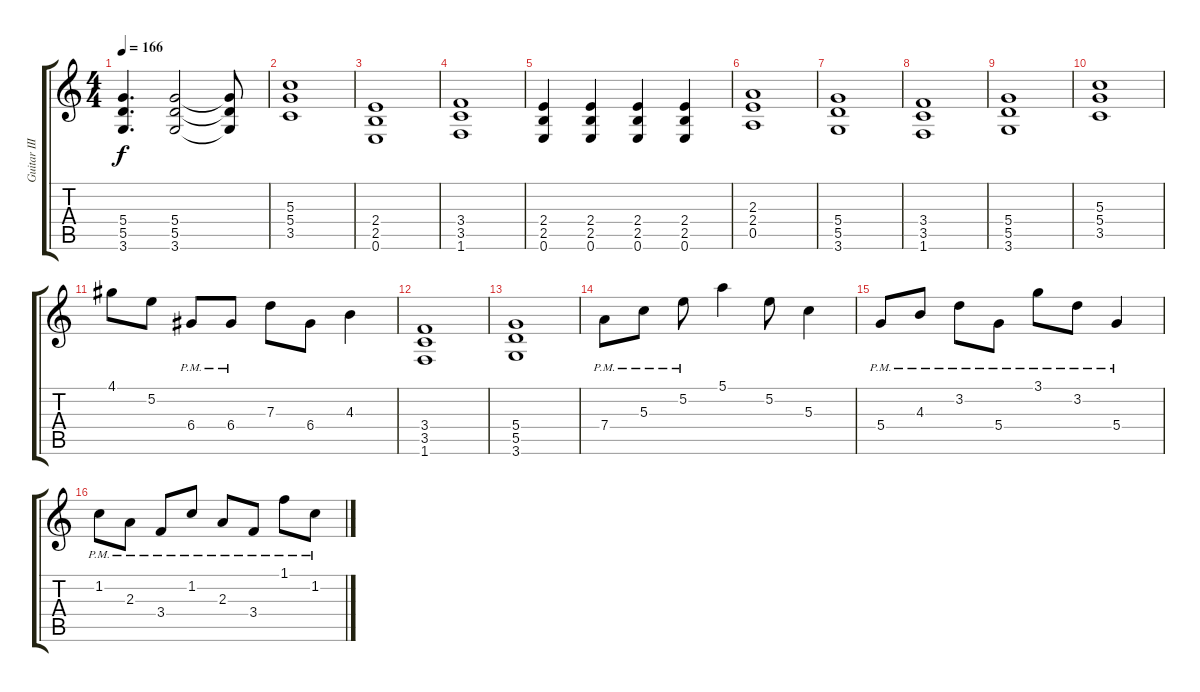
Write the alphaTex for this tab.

\track ("Guitar III" "Guitar III") {instrument electricguitarclean}
\staff {score tabs}
\tuning (E4 B3 G3 D3 A2 E2) {hide}
\ts (4 4)
\tempo 166
\clef g2
\ks c
(5.4 5.5 3.6).4{d dy f} (5.4 5.5 3.6).2 (5.4{t} 5.5{t} 3.6{t}).8 |
(5.3 5.4 3.5).1 |
(2.4 2.5 0.6).1 |
(3.4 3.5 1.6).1 |
(2.4 2.5 0.6).4 (2.4 2.5 0.6).4 (2.4 2.5 0.6).4 (2.4 2.5 0.6).4 |
(2.3 2.4 0.5).1 |
(5.4 5.5 3.6).1 |
(3.4 3.5 1.6).1 |
(5.4 5.5 3.6).1 |
(5.3 5.4 3.5).1 |
4.1.8 5.2.8 6.4{pm}.8 6.4{pm}.8 7.3.8 6.4.8 4.3.4 |
(3.4 3.5 1.6).1 |
(5.4 5.5 3.6).1 |
7.4{pm}.8 5.3{pm}.8 5.2{pm}.8 5.1.4 5.2.8 5.3.4 |
5.4{pm}.8 4.3{pm}.8 3.2{pm}.8 5.4{pm}.8 3.1{pm}.8 3.2{pm}.8 5.4{pm}.4 |
1.2{pm}.8 2.3{pm}.8 3.4{pm}.8 1.2{pm}.8 2.3{pm}.8 3.4{pm}.8 1.1{pm}.8 1.2{pm}.8
